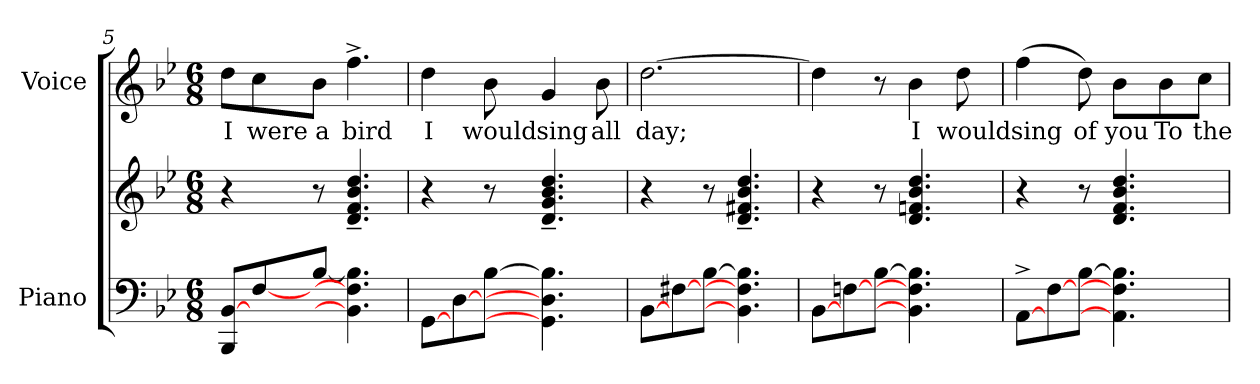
**kern	**kern	**kern	**text
*part2	*part2	*part1	*part1
*staff3	*staff2	*staff1	*staff1
*I"Piano	*	*I"Voice	*
*I'Pno	*	*	*
!!LO:LB:g=z
*clefF4	*clefG2	*clefG2	*
*k[b-e-]	*k[b-e-]	*k[b-e-]	*
*M6/8	*M6/8	*M6/8	*
=5	=5	=5	=5
!	!	!	!LO:LY:b
8BBB-/ [8BB-/L	4r	8dd\L	I
!	!	!	!LO:LY:b
[8F/	.	8cc\	were
!	!	!	!LO:LY:b
[8B-/J	8r	8b-\J	a
!	!	!	!LO:LY:b
4.BB-\] 4.F\] 4.B-\]	4.d/~ 4.f/~ 4.b-/~ 4.dd/~	4.ff^\	bird
=6	=6	=6	=6
!	!	!	!LO:LY:b
[8GG\L	4r	4dd\	I
[8D\	.	.	.
!	!	!	!LO:LY:b
[8B-\J	8r	8b-\	would
!	!	!	!LO:LY:b
4.GG\] 4.D\] 4.B-\]	4.d/~ 4.g/~ 4.b-/~ 4.dd/~	4g/	sing
!	!	!	!LO:LY:b
.	.	8b-\	all
=7	=7	=7	=7
!	!	!	!LO:LY:b
[8BB-\L	4r	[2.dd\	day;
[8F#X\	.	.	.
[8B-\J	8r	.	.
4.BB-\] 4.F#\] 4.B-\]	4.d/~ 4.f#X/~ 4.b-/~ 4.dd/~	.	.
=8	=8	=8	=8
[8BB-\L	4r	4dd\]	.
[8Fn\	.	.	.
[8B-\J	8r	8r	.
!	!	!	!LO:LY:b
4.BB-\] 4.F\] 4.B-\]	4.d/ 4.fn/ 4.b-/ 4.dd/	4b-\	I
!	!	!	!LO:LY:b
.	.	8dd\	would
!!LO:LB:g=z
=9	=9	=9	=9
!	!	!	!LO:LY:b
[8AA^\L	4r	(>4ff\	sing
[8F\	.	.	.
!	!	!	!LO:LY:b
[8B-\J	8r	8dd\)	of
!	!	!	!LO:LY:b
4.AA\] 4.F\] 4.B-\]	4.d/ 4.f/ 4.b-/ 4.dd/	8b-\L	you
!	!	!	!LO:LY:b
.	.	8b-\	To
!	!	!	!LO:LY:b
.	.	8cc\J	the
=	=	=	=
*-	*-	*-	*-
